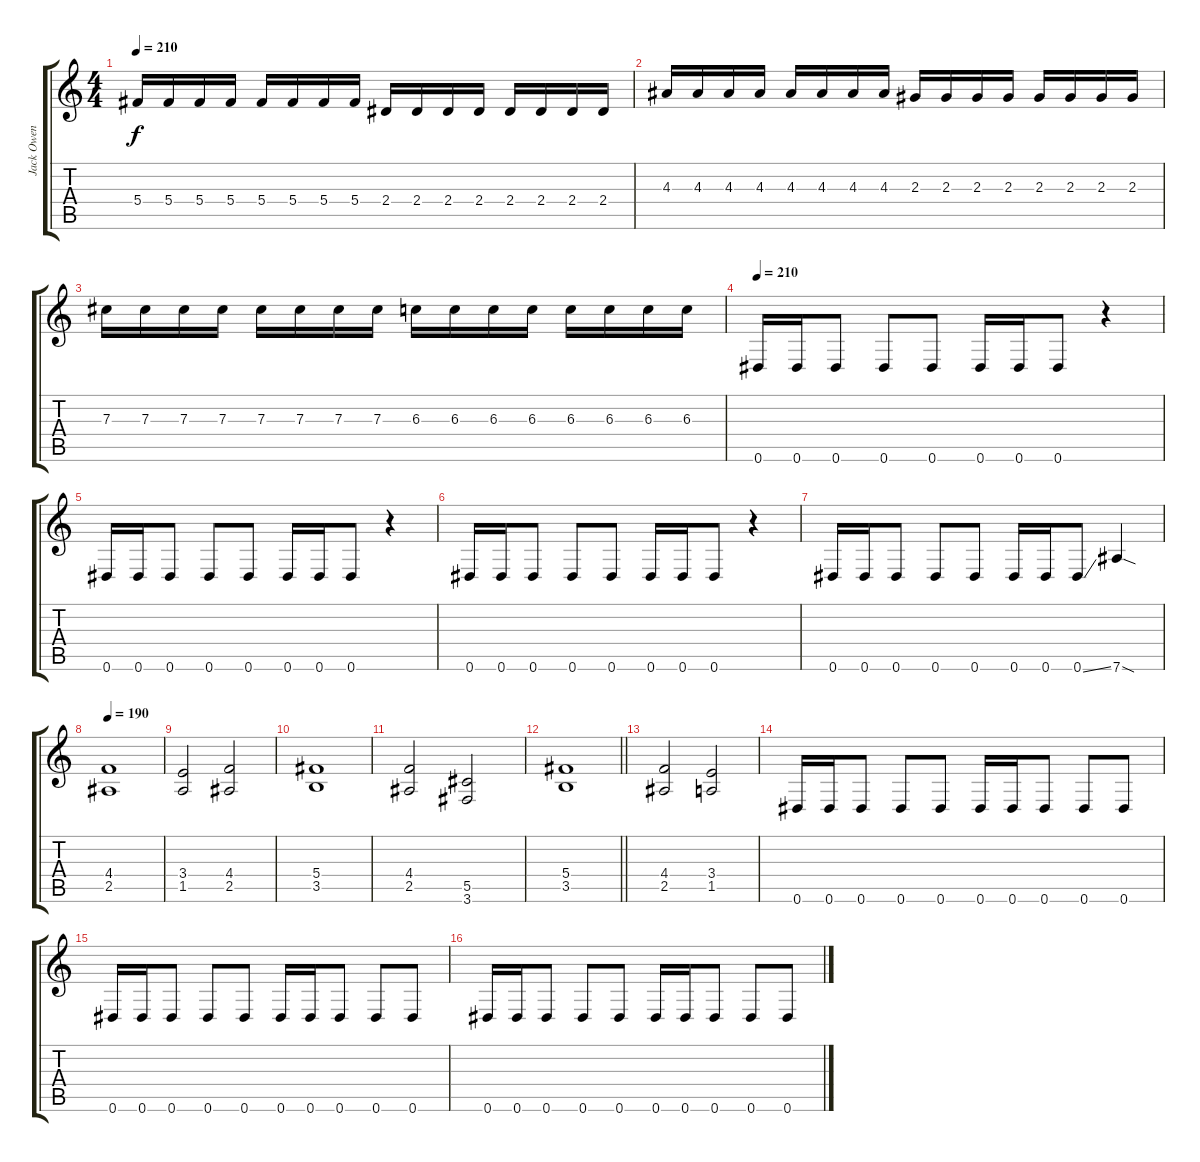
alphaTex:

\track ("Jack Owen" "Jack Owen") {instrument overdrivenguitar}
\staff {score tabs}
\tuning (Eb4 Bb3 Gb3 Db3 Ab2 Eb2) {hide}
\ts (4 4)
\tempo 210
\clef g2
\ks c
5.4.16{dy f} 5.4.16 5.4.16 5.4.16 5.4.16 5.4.16 5.4.16 5.4.16 2.4.16 2.4.16 2.4.16 2.4.16 2.4.16 2.4.16 2.4.16 2.4.16 |
4.3.16 4.3.16 4.3.16 4.3.16 4.3.16 4.3.16 4.3.16 4.3.16 2.3.16 2.3.16 2.3.16 2.3.16 2.3.16 2.3.16 2.3.16 2.3.16 |
7.3.16 7.3.16 7.3.16 7.3.16 7.3.16 7.3.16 7.3.16 7.3.16 6.3.16 6.3.16 6.3.16 6.3.16 6.3.16 6.3.16 6.3.16 6.3.16 |
\tempo 210
0.6.16 0.6.16 0.6.8 0.6.8 0.6.8 0.6.16 0.6.16 0.6.8 r.4 |
0.6.16 0.6.16 0.6.8 0.6.8 0.6.8 0.6.16 0.6.16 0.6.8 r.4 |
0.6.16 0.6.16 0.6.8 0.6.8 0.6.8 0.6.16 0.6.16 0.6.8 r.4 |
0.6.16 0.6.16 0.6.8 0.6.8 0.6.8 0.6.16 0.6.16 0.6{ss}.8 7.6{sod}.4 |
\tempo 190
(4.4 2.5).1 |
(3.4 1.5).2 (4.4 2.5).2 |
(5.4 3.5).1 |
(4.4 2.5).2 (5.5 3.6).2 |
\barLineRight lightlight
(5.4 3.5).1 |
(4.4 2.5).2 (3.4 1.5).2 |
0.6.16 0.6.16 0.6.8 0.6.8 0.6.8 0.6.16 0.6.16 0.6.8 0.6.8 0.6.8 |
0.6.16 0.6.16 0.6.8 0.6.8 0.6.8 0.6.16 0.6.16 0.6.8 0.6.8 0.6.8 |
0.6.16 0.6.16 0.6.8 0.6.8 0.6.8 0.6.16 0.6.16 0.6.8 0.6.8 0.6.8
